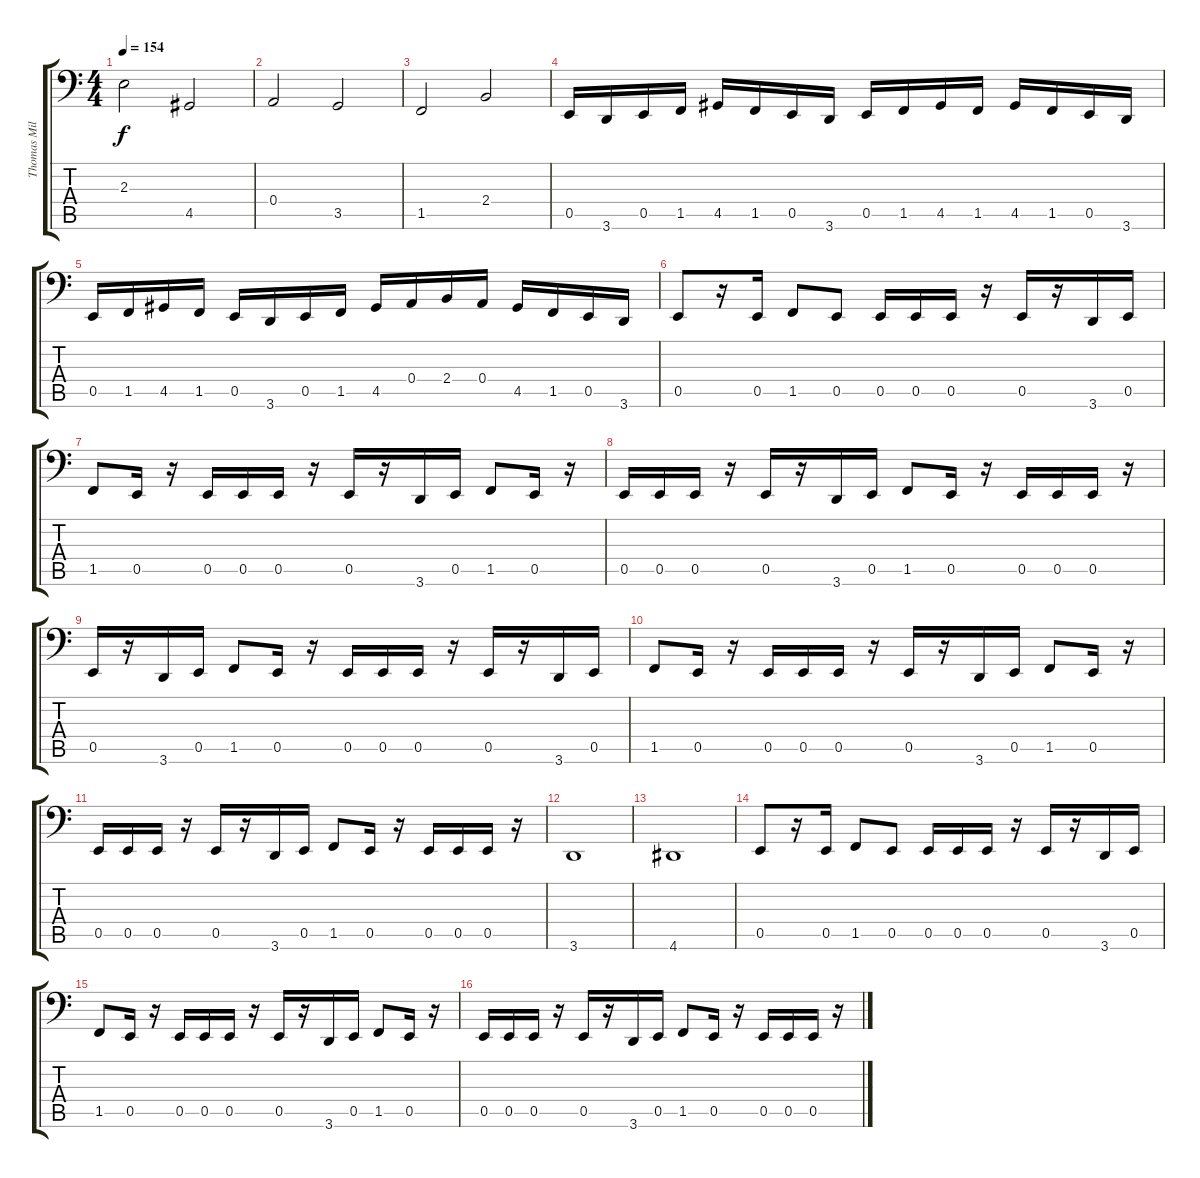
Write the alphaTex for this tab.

\track ("Thomas Miller" "Thomas Mil") {instrument electricbassfinger}
\staff {score tabs}
\tuning (C3 G2 D2 A1 E1 B0) {hide}
\ts (4 4)
\tempo 154
\clef f4
\ks c
2.3.2{dy f} 4.5.2 |
0.4.2 3.5.2 |
1.5.2 2.4.2 |
0.5.16 3.6.16 0.5.16 1.5.16 4.5.16 1.5.16 0.5.16 3.6.16 0.5.16 1.5.16 4.5.16 1.5.16 4.5.16 1.5.16 0.5.16 3.6.16 |
0.5.16 1.5.16 4.5.16 1.5.16 0.5.16 3.6.16 0.5.16 1.5.16 4.5.16 0.4.16 2.4.16 0.4.16 4.5.16 1.5.16 0.5.16 3.6.16 |
0.5.8 r.16 0.5.16 1.5.8 0.5.8 0.5.16 0.5.16 0.5.16 r.16 0.5.16 r.16 3.6.16 0.5.16 |
1.5.8 0.5.16 r.16 0.5.16 0.5.16 0.5.16 r.16 0.5.16 r.16 3.6.16 0.5.16 1.5.8 0.5.16 r.16 |
0.5.16 0.5.16 0.5.16 r.16 0.5.16 r.16 3.6.16 0.5.16 1.5.8 0.5.16 r.16 0.5.16 0.5.16 0.5.16 r.16 |
0.5.16 r.16 3.6.16 0.5.16 1.5.8 0.5.16 r.16 0.5.16 0.5.16 0.5.16 r.16 0.5.16 r.16 3.6.16 0.5.16 |
1.5.8 0.5.16 r.16 0.5.16 0.5.16 0.5.16 r.16 0.5.16 r.16 3.6.16 0.5.16 1.5.8 0.5.16 r.16 |
0.5.16 0.5.16 0.5.16 r.16 0.5.16 r.16 3.6.16 0.5.16 1.5.8 0.5.16 r.16 0.5.16 0.5.16 0.5.16 r.16 |
3.6.1 |
4.6.1 |
0.5.8 r.16 0.5.16 1.5.8 0.5.8 0.5.16 0.5.16 0.5.16 r.16 0.5.16 r.16 3.6.16 0.5.16 |
1.5.8 0.5.16 r.16 0.5.16 0.5.16 0.5.16 r.16 0.5.16 r.16 3.6.16 0.5.16 1.5.8 0.5.16 r.16 |
0.5.16 0.5.16 0.5.16 r.16 0.5.16 r.16 3.6.16 0.5.16 1.5.8 0.5.16 r.16 0.5.16 0.5.16 0.5.16 r.16
